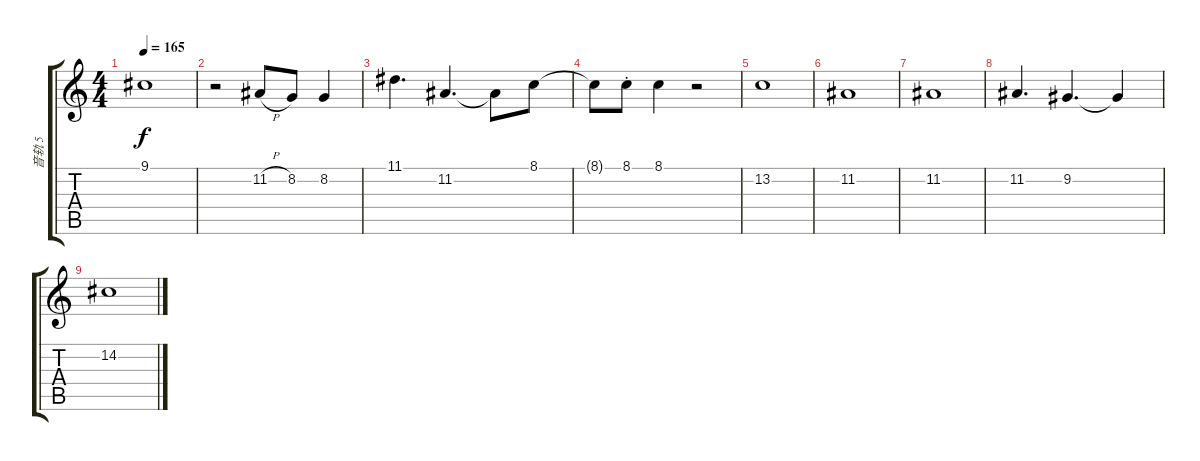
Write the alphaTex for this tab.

\track ("音轨 5" "音轨 5") {instrument synthbrass1}
\staff {score tabs}
\tuning (E4 B3 G3 D3 A2 E2) {hide}
\ts (4 4)
\tempo 165
\clef g2
\ks c
9.1.1{dy f} |
r.2 11.2{h}.8 8.2.8 8.2.4 |
11.1.4{d} 11.2.4{d} 11.2{t}.8 8.1.8 |
8.1{t}.8 8.1{st}.8 8.1.4 r.2 |
13.2.1{volume 11} |
11.2.1 |
11.2.1 |
11.2.4{d} 9.2.4{d} 9.2{t}.4 |
14.2.1
